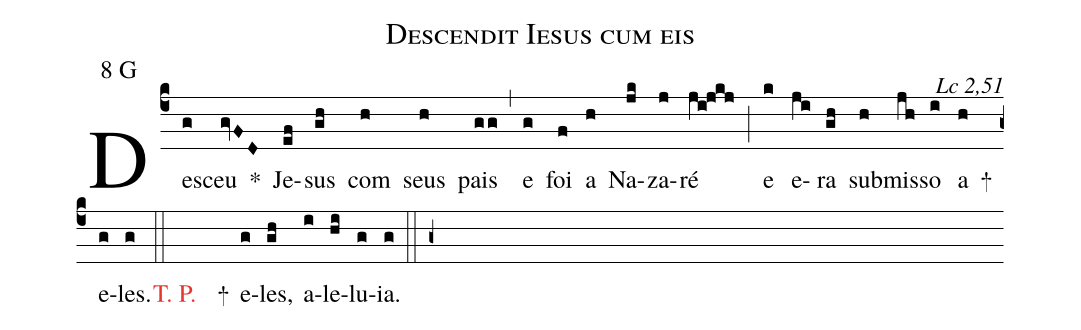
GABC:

name: Descendit Iesus cum eis;
mode: 8;
mode-differentia: G;
commentary: Lc 2,51;
%%
(c4)

Des(g)ceu(gvFD) *() Je(ef)sus(gh) com(h) seus(h) pais(gg) (,) e(g) foi(f) a(h) Na(jk)za(j)ré(jV!i!j!k!j) (;) e(k) e(ji)ra(gh) sub(h)mis(jh)so(i) a(h)

+() e(g)les.(g)

(::)

<c>T. P.</c>() +() e(g)les,(gh) a(i)le(hi)lu(g)ia.(g)

(::)

(g+)
